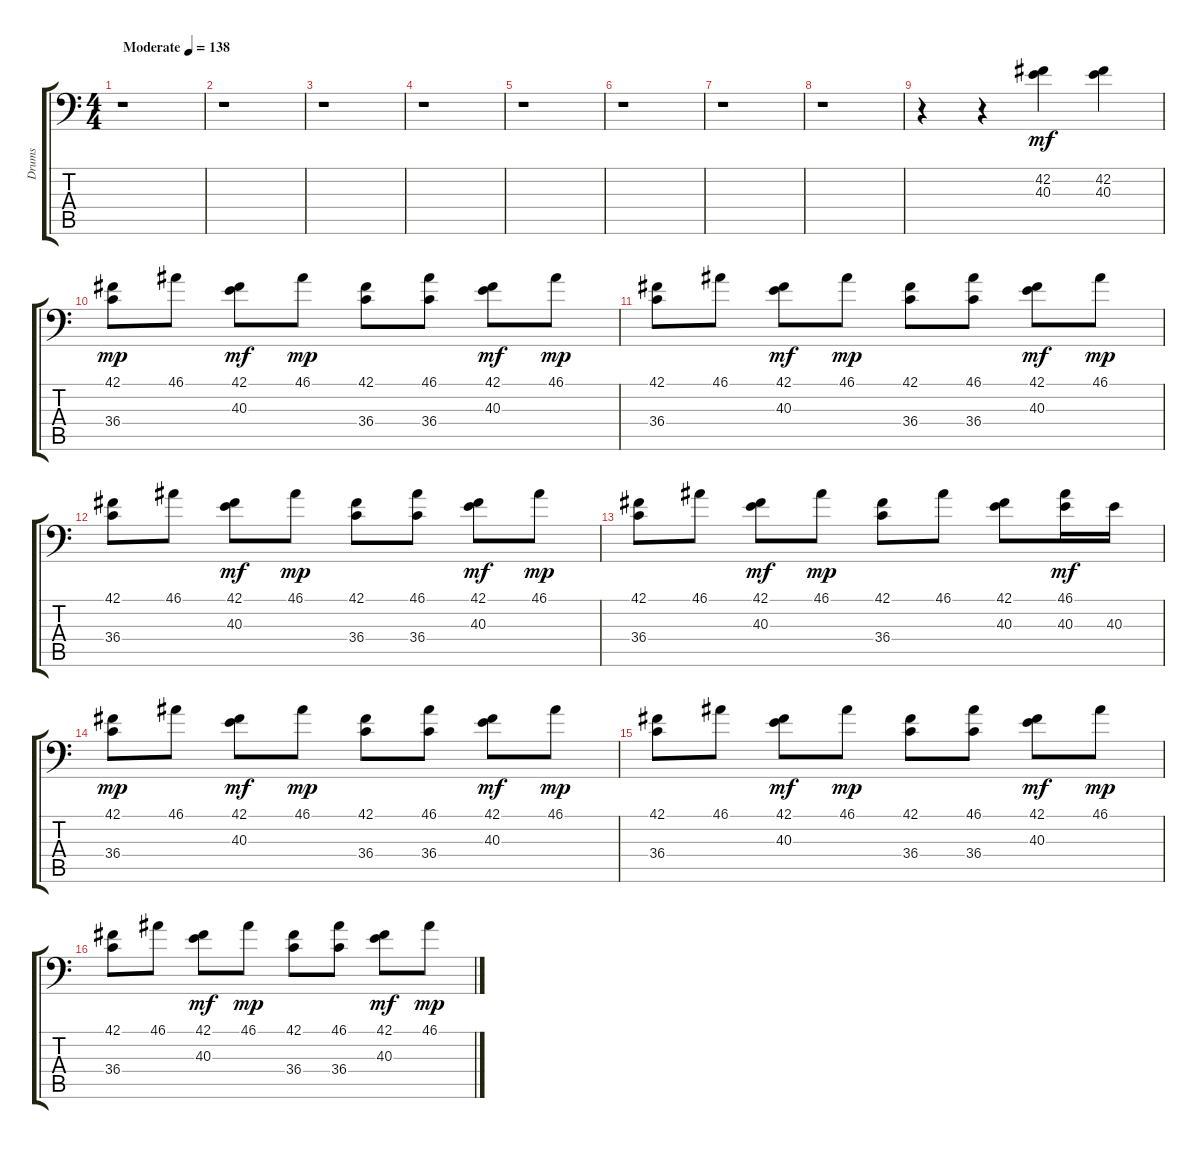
\track ("Drums" "Drums") {instrument acousticgrandpiano}
\staff {score tabs}
\tuning (C-1 C-1 C-1 C-1 C-1 C-1) {hide}
\ts (4 4)
\tempo (138 "Moderate")
\clef f4
\ks c
r.1{dy mf instrument acousticgrandpiano} |
r.1 |
r.1 |
r.1 |
r.1 |
r.1 |
r.1 |
r.1 |
r.4 r.4 (42.2 40.3).4 (42.2 40.3).4 |
(42.1 36.4).8{dy mp} 46.1.8 (42.1 40.3).8{dy mf} 46.1.8{dy mp} (42.1 36.4).8 (46.1 36.4).8 (42.1 40.3).8{dy mf} 46.1.8{dy mp} |
(42.1 36.4).8 46.1.8 (42.1 40.3).8{dy mf} 46.1.8{dy mp} (42.1 36.4).8 (46.1 36.4).8 (42.1 40.3).8{dy mf} 46.1.8{dy mp} |
(42.1 36.4).8 46.1.8 (42.1 40.3).8{dy mf} 46.1.8{dy mp} (42.1 36.4).8 (46.1 36.4).8 (42.1 40.3).8{dy mf} 46.1.8{dy mp} |
(42.1 36.4).8 46.1.8 (42.1 40.3).8{dy mf} 46.1.8{dy mp} (42.1 36.4).8 46.1.8 (42.1 40.3).8 (46.1 40.3).16{dy mf} 40.3.16 |
(42.1 36.4).8{dy mp} 46.1.8 (42.1 40.3).8{dy mf} 46.1.8{dy mp} (42.1 36.4).8 (46.1 36.4).8 (42.1 40.3).8{dy mf} 46.1.8{dy mp} |
(42.1 36.4).8 46.1.8 (42.1 40.3).8{dy mf} 46.1.8{dy mp} (42.1 36.4).8 (46.1 36.4).8 (42.1 40.3).8{dy mf} 46.1.8{dy mp} |
(42.1 36.4).8 46.1.8 (42.1 40.3).8{dy mf} 46.1.8{dy mp} (42.1 36.4).8 (46.1 36.4).8 (42.1 40.3).8{dy mf} 46.1.8{dy mp}
